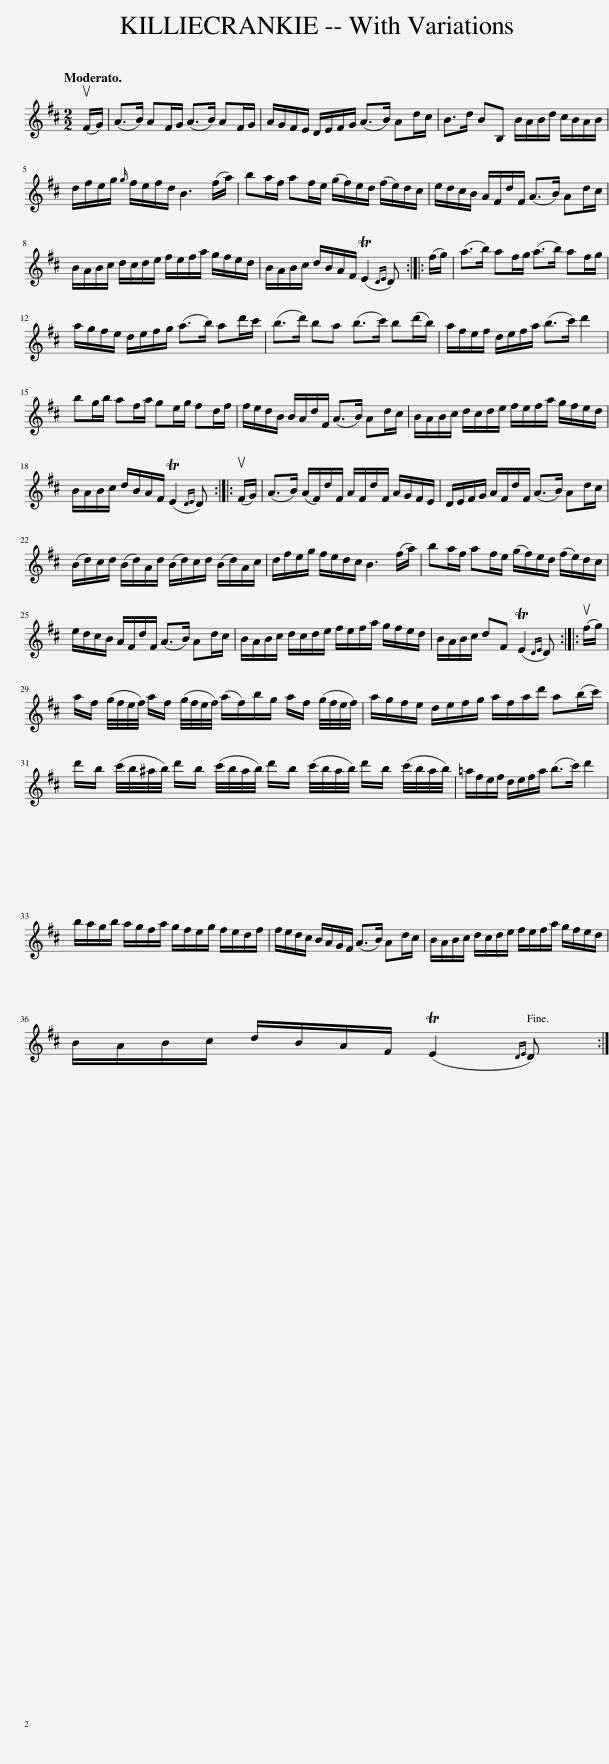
X:1
L:1/8
Q:1/4=120
M:2/2
I:linebreak $
K:D
V:1 treble
V:1
 (uF/G/) | (A>B) AF/G/ (A>B) AF/G/ | A/G/F/E/ D/E/F/G/ (A>B) Ad/c/ | B>d BB, B/A/B/d/ c/B/A/B/ |$ d/f/e/g/{g} f/e/f/d/ B3 (f/a/) | %5
 ba/f/ af/e/ (g/f/)e/d/ (f/e/)d/c/ | e/d/c/B/ A/F/d/F/ (A>B) Ad/c/ |$ B/A/B/c/ d/c/d/e/ f/e/f/a/ g/f/e/d/ | B/A/B/c/ d/B/A/F/ (TE2{DE} D) :: (f/g/) | %10
 (a>b) af/g/ (a>b) af/g/ |$ a/g/f/e/ d/e/f/g/ (a>b) ad'/c'/ | (b>d') ba (b>c') b(d'/b/) | a/f/e/f/ d/e/f/a/ (b>c') d'2 |$ bg/b/ af/a/ ge/g/ fd/f/ | %15
 f/e/d/B/ B/A/d/F/ (A>B) Ad/c/ | B/A/B/c/ d/c/d/e/ f/e/f/a/ g/f/e/d/ |$ B/A/B/c/ d/B/A/F/ (TE2{DE} D) :: (uF/G/) | (A>B) (A/F/)d/F/ A/F/d/F/ A/G/F/E/ | %20
 D/E/F/G/ A/F/d/F/ (A>B) Ad/c/ |$ (B/d/)c/d/ (B/d/)A/d/ (B/d/)c/d/ (B/d/)A/c/ | d/f/e/g/ f/e/d/c/ B3 (f/a/) | ba/f/ af/e/ (g/f/)e/d/ (f/e/)d/c/ |$ e/d/c/B/ A/F/d/F/ (A>B) Ad/c/ | %25
 B/A/B/c/ d/c/d/e/ f/e/f/a/ g/f/e/d/ | B/A/B/c/ dF (TE2{DE} D) :: (uf/g/) |$ a/f/ (g/4f/4e/4f/4) a/f/ (g/4f/4e/4f/4) (a/f/)b/g/ a/f/ (g/4f/4e/4f/4) | a/g/f/e/ d/e/f/g/ a/f/a/d'/ a(b/c'/) |$ %30
 d'/b/ (c'/4b/4^a/4b/4) d'/b/ (c'/4b/4a/4b/4) d'/b/ (c'/4b/4a/4b/4) d'/b/ (c'/4b/4a/4b/4) | =a/f/e/f/ d/e/f/a/ (b>c') d'2 |$ b/a/g/b/ a/g/f/a/ g/f/e/g/ f/e/d/f/ | f/e/d/c/ B/A/G/F/ (A>B) Ad/c/ | B/A/B/c/ d/c/d/e/ f/e/f/a/ g/f/e/d/ |$ %35
 B/A/B/c/ d/B/A/F/ (TE2{DE} D) :| %36
